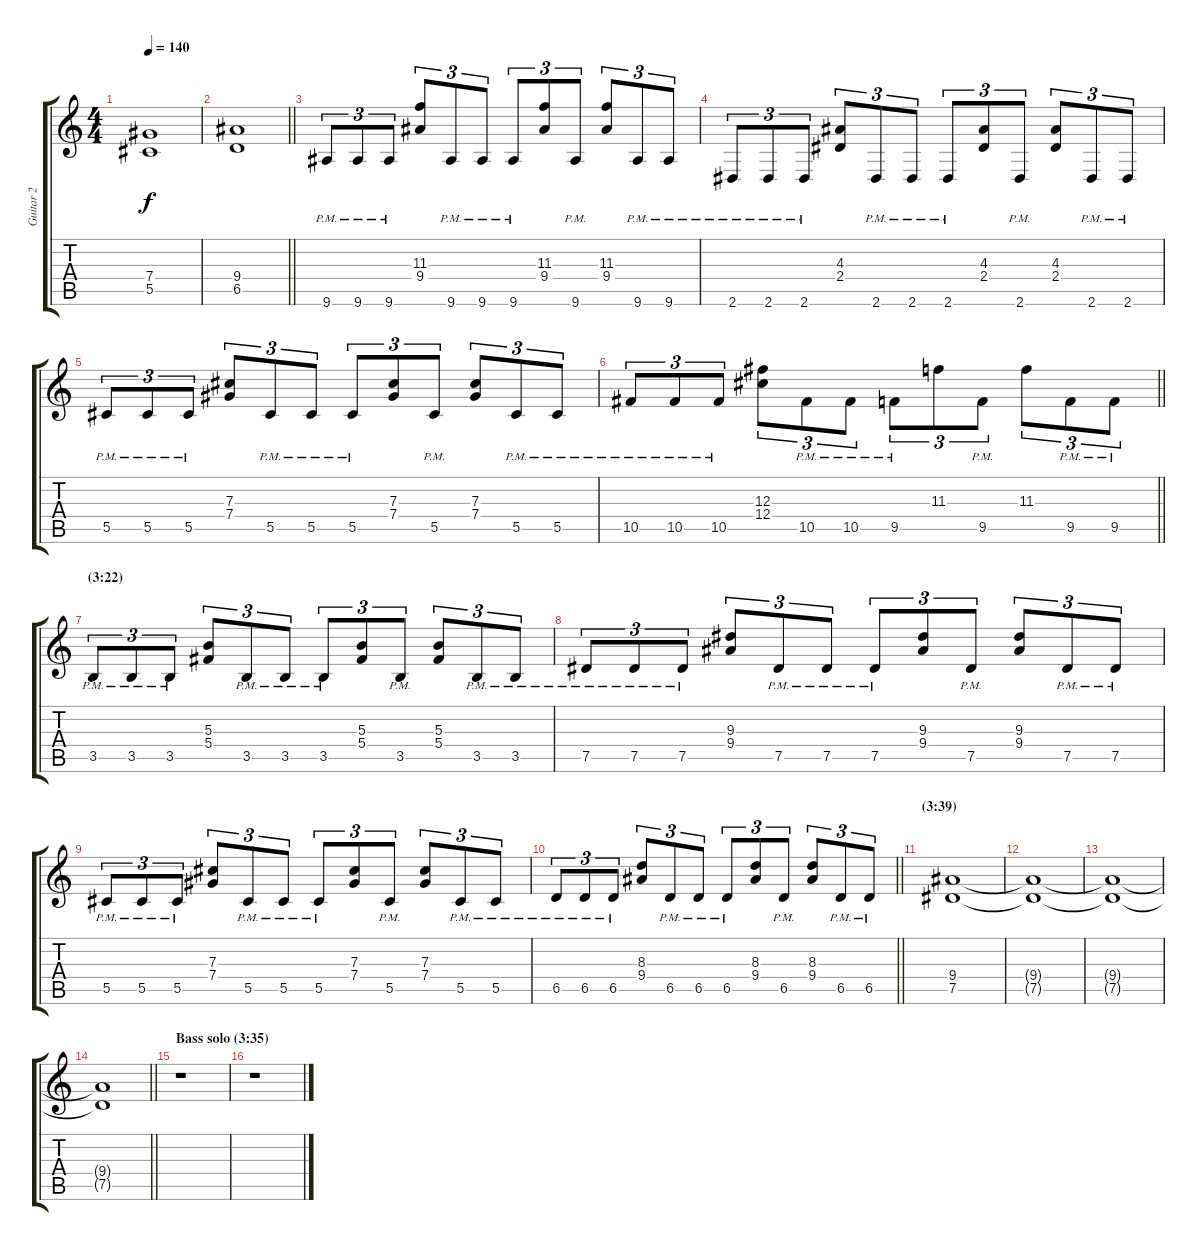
\track ("Guitar 2" "Guitar 2") {instrument distortionguitar}
\staff {score tabs}
\tuning (Eb4 Bb3 Gb3 Db3 Ab2 Db2) {hide}
\ts (4 4)
\tempo 140
\clef g2
\ks c
(7.4 5.5).1{dy f} |
\barLineRight lightlight
(9.4 6.5).1 |
\section ("" "")
9.6{pm}.8{tu (3 2)} 9.6{pm}.8{tu (3 2)} 9.6{pm}.8{tu (3 2)} (11.3 9.4).8{tu (3 2)} 9.6{pm}.8{tu (3 2)} 9.6{pm}.8{tu (3 2)} 9.6{pm}.8{tu (3 2)} (11.3 9.4).8{tu (3 2)} 9.6{pm}.8{tu (3 2)} (11.3 9.4).8{tu (3 2)} 9.6{pm}.8{tu (3 2)} 9.6{pm}.8{tu (3 2)} |
2.6{pm}.8{tu (3 2)} 2.6{pm}.8{tu (3 2)} 2.6{pm}.8{tu (3 2)} (4.3 2.4).8{tu (3 2)} 2.6{pm}.8{tu (3 2)} 2.6{pm}.8{tu (3 2)} 2.6{pm}.8{tu (3 2)} (4.3 2.4).8{tu (3 2)} 2.6{pm}.8{tu (3 2)} (4.3 2.4).8{tu (3 2)} 2.6{pm}.8{tu (3 2)} 2.6{pm}.8{tu (3 2)} |
5.5{pm}.8{tu (3 2)} 5.5{pm}.8{tu (3 2)} 5.5{pm}.8{tu (3 2)} (7.3 7.4).8{tu (3 2)} 5.5{pm}.8{tu (3 2)} 5.5{pm}.8{tu (3 2)} 5.5{pm}.8{tu (3 2)} (7.3 7.4).8{tu (3 2)} 5.5{pm}.8{tu (3 2)} (7.3 7.4).8{tu (3 2)} 5.5{pm}.8{tu (3 2)} 5.5{pm}.8{tu (3 2)} |
\barLineRight lightlight
10.5{pm}.8{tu (3 2)} 10.5{pm}.8{tu (3 2)} 10.5{pm}.8{tu (3 2)} (12.3 12.4).8{tu (3 2)} 10.5{pm}.8{tu (3 2)} 10.5{pm}.8{tu (3 2)} 9.5{pm}.8{tu (3 2)} 11.3.8{tu (3 2)} 9.5{pm}.8{tu (3 2)} 11.3.8{tu (3 2)} 9.5{pm}.8{tu (3 2)} 9.5{pm}.8{tu (3 2)} |
\section ("" "(3:22)")
3.5{pm}.8{tu (3 2)} 3.5{pm}.8{tu (3 2)} 3.5{pm}.8{tu (3 2)} (5.3 5.4).8{tu (3 2)} 3.5{pm}.8{tu (3 2)} 3.5{pm}.8{tu (3 2)} 3.5{pm}.8{tu (3 2)} (5.3 5.4).8{tu (3 2)} 3.5{pm}.8{tu (3 2)} (5.3 5.4).8{tu (3 2)} 3.5{pm}.8{tu (3 2)} 3.5{pm}.8{tu (3 2)} |
7.5{pm}.8{tu (3 2)} 7.5{pm}.8{tu (3 2)} 7.5{pm}.8{tu (3 2)} (9.3 9.4).8{tu (3 2)} 7.5{pm}.8{tu (3 2)} 7.5{pm}.8{tu (3 2)} 7.5{pm}.8{tu (3 2)} (9.3 9.4).8{tu (3 2)} 7.5{pm}.8{tu (3 2)} (9.3 9.4).8{tu (3 2)} 7.5{pm}.8{tu (3 2)} 7.5{pm}.8{tu (3 2)} |
5.5{pm}.8{tu (3 2)} 5.5{pm}.8{tu (3 2)} 5.5{pm}.8{tu (3 2)} (7.3 7.4).8{tu (3 2)} 5.5{pm}.8{tu (3 2)} 5.5{pm}.8{tu (3 2)} 5.5{pm}.8{tu (3 2)} (7.3 7.4).8{tu (3 2)} 5.5{pm}.8{tu (3 2)} (7.3 7.4).8{tu (3 2)} 5.5{pm}.8{tu (3 2)} 5.5{pm}.8{tu (3 2)} |
\barLineRight lightlight
6.5{pm}.8{tu (3 2)} 6.5{pm}.8{tu (3 2)} 6.5{pm}.8{tu (3 2)} (8.3 9.4).8{tu (3 2)} 6.5{pm}.8{tu (3 2)} 6.5{pm}.8{tu (3 2)} 6.5{pm}.8{tu (3 2)} (8.3 9.4).8{tu (3 2)} 6.5{pm}.8{tu (3 2)} (8.3 9.4).8{tu (3 2)} 6.5{pm}.8{tu (3 2)} 6.5{pm}.8{tu (3 2)} |
\section ("" "(3:39)")
(9.4 7.5).1 |
(9.4{t} 7.5{t}).1 |
(9.4{t} 7.5{t}).1 |
\barLineRight lightlight
(9.4{t} 7.5{t}).1 |
\section ("" "Bass solo (3:35)")
r.1 |
r.1
